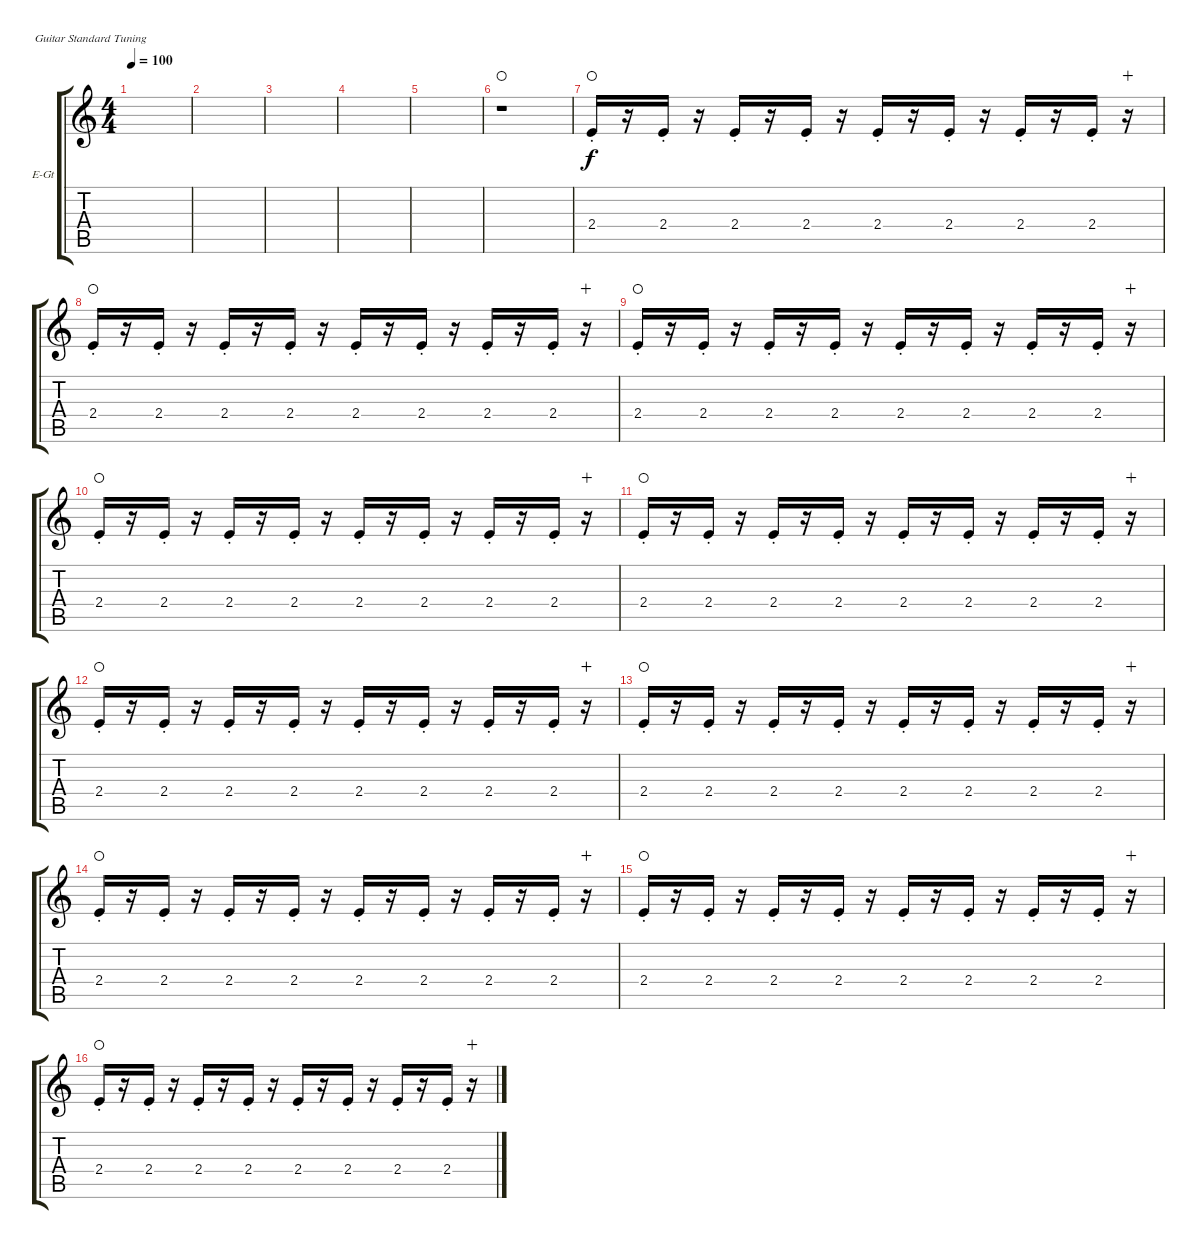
\defaultSystemsLayout 4
\bracketExtendMode groupsimilarinstruments
\firstSystemTrackNameOrientation horizontal
\otherSystemsTrackNameOrientation horizontal
\track ("Fon" "E-Gt") {instrument distortionguitar}
\staff {score tabs}
\tuning (E4 B3 G3 D3 A2 E2)
\ts (4 4)
\tempo 100
\clef g2
\scale
0.333333
\ks c
|
\scale
0.333333 |
\scale
0.333333 |
\scale
0.333333 |
\scale
0.333333 |
\scale
0.333333 r.1{waho} |
\scale
0.333333 2.4{st}.16{waho} r.16 2.4{st}.16 r.16 2.4{st}.16 r.16 2.4{st}.16 r.16 2.4{st}.16 r.16 2.4{st}.16 r.16 2.4{st}.16 r.16 2.4{st}.16 r.16{wahc} |
\scale
0.333333 2.4{st}.16{waho} r.16 2.4{st}.16 r.16 2.4{st}.16 r.16 2.4{st}.16 r.16 2.4{st}.16 r.16 2.4{st}.16 r.16 2.4{st}.16 r.16 2.4{st}.16 r.16{wahc} |
\scale
0.333333 2.4{st}.16{waho} r.16 2.4{st}.16 r.16 2.4{st}.16 r.16 2.4{st}.16 r.16 2.4{st}.16 r.16 2.4{st}.16 r.16 2.4{st}.16 r.16 2.4{st}.16 r.16{wahc} |
\scale
0.333333 2.4{st}.16{waho} r.16 2.4{st}.16 r.16 2.4{st}.16 r.16 2.4{st}.16 r.16 2.4{st}.16 r.16 2.4{st}.16 r.16 2.4{st}.16 r.16 2.4{st}.16 r.16{wahc} |
\scale
0.333333 2.4{st}.16{waho} r.16 2.4{st}.16 r.16 2.4{st}.16 r.16 2.4{st}.16 r.16 2.4{st}.16 r.16 2.4{st}.16 r.16 2.4{st}.16 r.16 2.4{st}.16 r.16{wahc} |
\scale
0.333333 2.4{st}.16{waho} r.16 2.4{st}.16 r.16 2.4{st}.16 r.16 2.4{st}.16 r.16 2.4{st}.16 r.16 2.4{st}.16 r.16 2.4{st}.16 r.16 2.4{st}.16 r.16{wahc} |
\scale
0.333333 2.4{st}.16{waho} r.16 2.4{st}.16 r.16 2.4{st}.16 r.16 2.4{st}.16 r.16 2.4{st}.16 r.16 2.4{st}.16 r.16 2.4{st}.16 r.16 2.4{st}.16 r.16{wahc} |
\scale
0.333333 2.4{st}.16{waho} r.16 2.4{st}.16 r.16 2.4{st}.16 r.16 2.4{st}.16 r.16 2.4{st}.16 r.16 2.4{st}.16 r.16 2.4{st}.16 r.16 2.4{st}.16 r.16{wahc} |
2.4{st}.16{waho} r.16 2.4{st}.16 r.16 2.4{st}.16 r.16 2.4{st}.16 r.16 2.4{st}.16 r.16 2.4{st}.16 r.16 2.4{st}.16 r.16 2.4{st}.16 r.16{wahc} |
2.4{st}.16{waho} r.16 2.4{st}.16 r.16 2.4{st}.16 r.16 2.4{st}.16 r.16 2.4{st}.16 r.16 2.4{st}.16 r.16 2.4{st}.16 r.16 2.4{st}.16 r.16{wahc}
